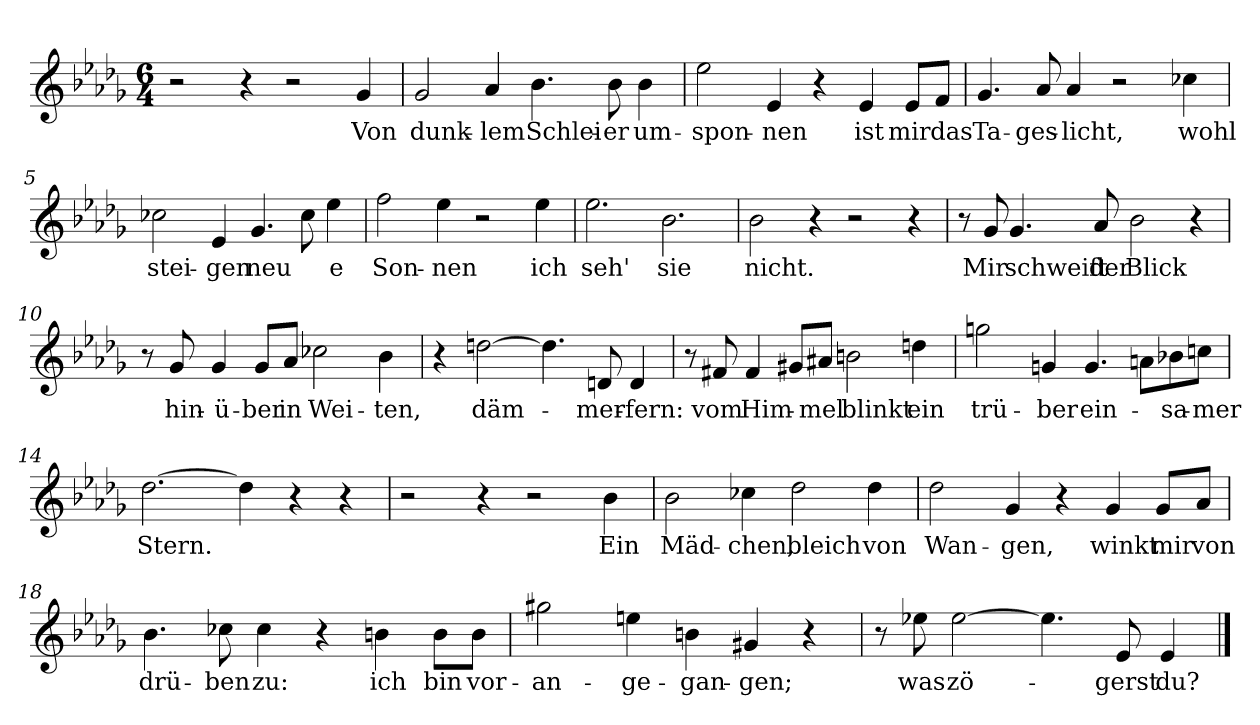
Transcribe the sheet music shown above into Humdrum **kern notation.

**kern	**text
*part1	*part1
*staff1	*staff1
*clefG2	*
*k[b-e-a-d-g-]	*
*M6/4	*
=1	=1
2r	.
4r	.
2r	.
!	!LO:LY:b
4g-/	Von
=2	=2
!	!LO:LY:b
2g-/	dunk-
!	!LO:LY:b
4a-/	-lem
!	!LO:LY:b
4.b-\	Schlei-
!	!LO:LY:b
8b-\	-er
!	!LO:LY:b
4b-\	um-
=3	=3
!	!LO:LY:b
2ee-\	-spon-
!	!LO:LY:b
4e-/	-nen
4r	.
!	!LO:LY:b
4e-/	ist
!	!LO:LY:b
8e-/L	mir
!	!LO:LY:b
8f/J	das
=4	=4
!	!LO:LY:b
4.g-/	Ta-
!	!LO:LY:b
8a-/	-ges-
!	!LO:LY:b
4a-/	-licht,
2r	.
!	!LO:LY:b
4cc-X\	wohl
=5	=5
!	!LO:LY:b
2cc-X\	stei-
!	!LO:LY:b
4e-/	-gen
!	!LO:LY:b
4.g-/	neu
8cc-\	.
!	!LO:LY:b
4ee-\	e
=6	=6
!	!LO:LY:b
2ff\	Son-
!	!LO:LY:b
4ee-\	-nen
2r	.
!	!LO:LY:b
4ee-\	ich
!!LO:LB:g=z
=7	=7
!	!LO:LY:b
2.ee-\	seh'
!	!LO:LY:b
2.b-\	sie
=8	=8
!	!LO:LY:b
2b-\	nicht.
4r	.
2r	.
4r	.
=9	=9
8r	.
!	!LO:LY:b
8g-/	Mir
!	!LO:LY:b
4.g-/	schweift
!	!LO:LY:b
8a-/	der
!	!LO:LY:b
2b-\	Blick
4r	.
=10	=10
8r	.
!	!LO:LY:b
8g-/	hin-
!	!LO:LY:b
4g-/	-ü-
!	!LO:LY:b
8g-/L	-ber
!	!LO:LY:b
8a-/J	in
!	!LO:LY:b
2cc-X\	Wei-
!	!LO:LY:b
4b-\	-ten,
=11	=11
4r	.
!	!LO:LY:b
[2ddn\	däm-
4.dd\]	.
!	!LO:LY:b
8dn/	-mer-
!	!LO:LY:b
4d/	-fern:
!!LO:LB:g=z
=12	=12
8r	.
!	!LO:LY:b
8f#X/	vom
!	!LO:LY:b
4f#/	Him-
8g#X/L	.
!	!LO:LY:b
8a#X/J	-mel
!	!LO:LY:b
2bn\	blinkt
!	!LO:LY:b
4ddn\	ein
=13	=13
!	!LO:LY:b
2ggn\	trü-
!	!LO:LY:b
4gn/	-ber
!	!LO:LY:b
4.g/	ein-
8an\L	.
!	!LO:LY:b
8b-X\	-sa-
!	!LO:LY:b
8ccn\J	-mer
=14	=14
!	!LO:LY:b
[2.dd-\	Stern.
4dd-\]	.
4r	.
4r	.
=15	=15
2r	.
4r	.
2r	.
!	!LO:LY:b
4b-\	Ein
=16	=16
!	!LO:LY:b
2b-\	Mäd-
!	!LO:LY:b
4cc-X\	-chen,
!	!LO:LY:b
2dd-\	bleich
!	!LO:LY:b
4dd-\	von
!!LO:LB:g=z
=17	=17
!	!LO:LY:b
2dd-\	Wan-
!	!LO:LY:b
4g-/	-gen,
4r	.
!	!LO:LY:b
4g-/	winkt
!	!LO:LY:b
8g-/L	mir
!	!LO:LY:b
8a-/J	von
=18	=18
!	!LO:LY:b
4.b-\	drü-
!	!LO:LY:b
8cc-X\	-ben
!	!LO:LY:b
4cc-\	zu:
4r	.
!	!LO:LY:b
4bn\	ich
!	!LO:LY:b
8b\L	bin
!	!LO:LY:b
8b\J	vor-
=19	=19
!	!LO:LY:b
2gg#X\	-an-
!	!LO:LY:b
4een\	-ge-
!	!LO:LY:b
4bn\	-gan-
!	!LO:LY:b
4g#X/	-gen;
4r	.
=20	=20
8r	.
!	!LO:LY:b
8ee-X\	was
!	!LO:LY:b
[2ee-\	zö-
4.ee-\]	.
!	!LO:LY:b
8e-/	-gerst
!	!LO:LY:b
4e-/	du?
==	==
*-	*-
